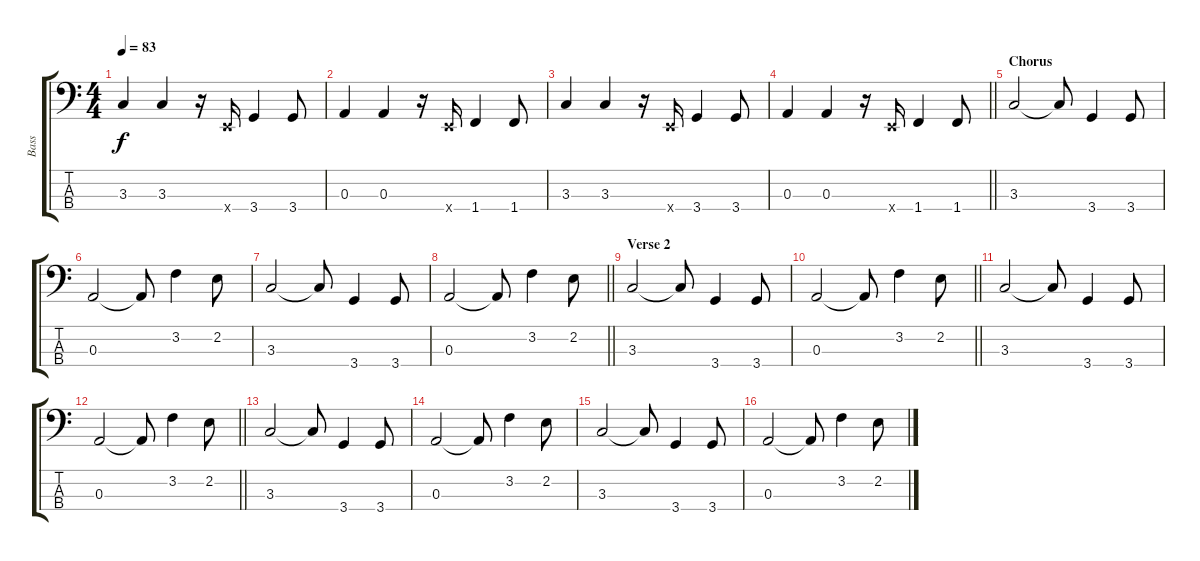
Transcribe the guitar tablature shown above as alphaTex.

\track ("Bass" "Bass") {instrument electricbassfinger}
\staff {score tabs}
\tuning (G2 D2 A1 E1) {hide}
\ts (4 4)
\tempo 83
\clef f4
\ks c
3.3.4{dy f} 3.3.4 r.16 0.4{x}.16 3.4.4 3.4.8 |
0.3.4 0.3.4 r.16 0.4{x}.16 1.4.4 1.4.8 |
3.3.4 3.3.4 r.16 0.4{x}.16 3.4.4 3.4.8 |
\barLineRight lightlight
0.3.4 0.3.4 r.16 0.4{x}.16 1.4.4 1.4.8 |
\section ("" "Chorus")
3.3.2 3.3{t}.8 3.4.4 3.4.8 |
0.3.2 0.3{t}.8 3.2.4 2.2.8 |
3.3.2 3.3{t}.8 3.4.4 3.4.8 |
\barLineRight lightlight
0.3.2 0.3{t}.8 3.2.4 2.2.8 |
\section ("" "Verse 2")
3.3.2 3.3{t}.8 3.4.4 3.4.8 |
\barLineRight lightlight
0.3.2 0.3{t}.8 3.2.4 2.2.8 |
3.3.2 3.3{t}.8 3.4.4 3.4.8 |
\barLineRight lightlight
0.3.2 0.3{t}.8 3.2.4 2.2.8 |
3.3.2 3.3{t}.8 3.4.4 3.4.8 |
0.3.2 0.3{t}.8 3.2.4 2.2.8 |
3.3.2 3.3{t}.8 3.4.4 3.4.8 |
0.3.2 0.3{t}.8 3.2.4 2.2.8
